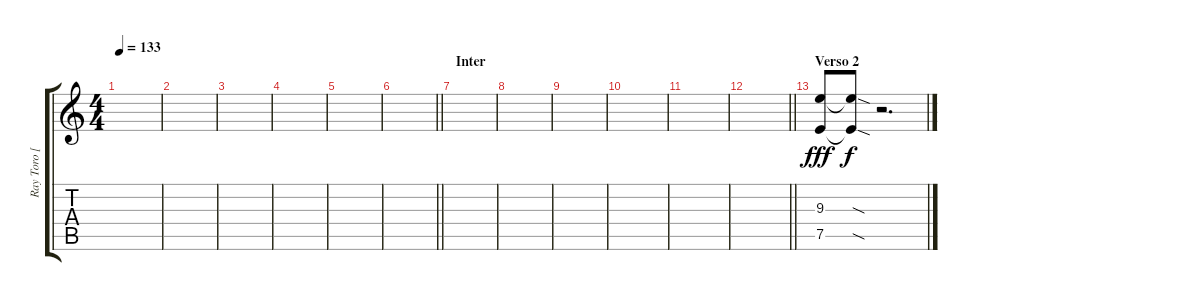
\track ("Ray Toro [Guitar Overdubbed]" "Ray Toro [") {instrument overdrivenguitar}
\staff {score tabs}
\tuning (E4 B3 G3 D3 A2 E2) {hide}
\ts (4 4)
\tempo 133
\clef g2
\ks c
|
|
|
|
|
\barLineRight lightlight
|
\section ("" "Inter")
|
|
|
|
|
\barLineRight lightlight
|
\section ("" "Verso 2")
(9.3 7.5).8{dy fff instrument overdrivenguitar} (9.3{sod t} 7.5{sod t}).8{dy f} r.2{d}
